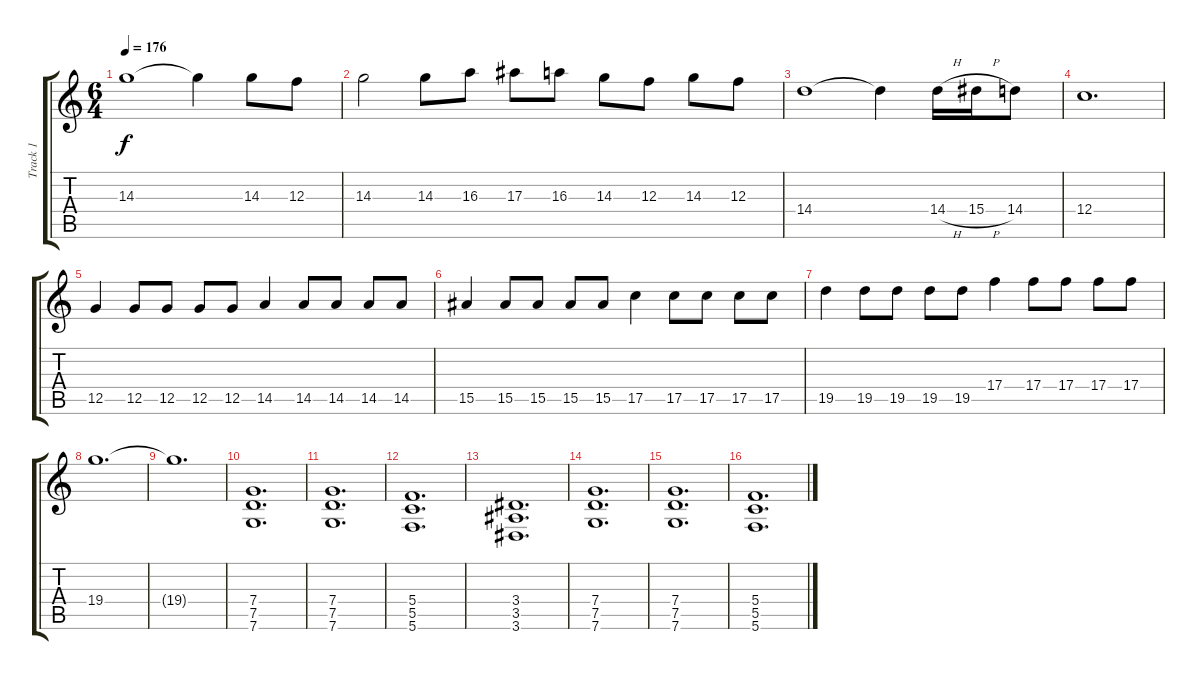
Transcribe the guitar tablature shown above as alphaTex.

\track ("Track 1" "Track 1") {instrument distortionguitar}
\staff {score tabs}
\tuning (D4 A3 F3 C3 G2 C2) {hide}
\ts (6 4)
\tempo 176
\clef g2
\ks c
14.3.1{dy f} 14.3{t}.4 14.3.8 12.3.8 |
14.3.2 14.3.8 16.3.8 17.3.8 16.3.8 14.3.8 12.3.8 14.3.8 12.3.8 |
14.4.1 14.4{t}.4 14.4{h}.16 15.4{h}.16 14.4.8 |
12.4.1{d} |
12.5.4 12.5.8 12.5.8 12.5.8 12.5.8 14.5.4 14.5.8 14.5.8 14.5.8 14.5.8 |
15.5.4 15.5.8 15.5.8 15.5.8 15.5.8 17.5.4 17.5.8 17.5.8 17.5.8 17.5.8 |
19.5.4 19.5.8 19.5.8 19.5.8 19.5.8 17.4.4 17.4.8 17.4.8 17.4.8 17.4.8 |
19.4.1{d} |
19.4{t}.1{d} |
(7.4 7.5 7.6).1{d volume 13} |
(7.4 7.5 7.6).1{d} |
(5.4 5.5 5.6).1{d} |
(3.4 3.5 3.6).1{d} |
(7.4 7.5 7.6).1{d volume 13} |
(7.4 7.5 7.6).1{d} |
(5.4 5.5 5.6).1{d}
